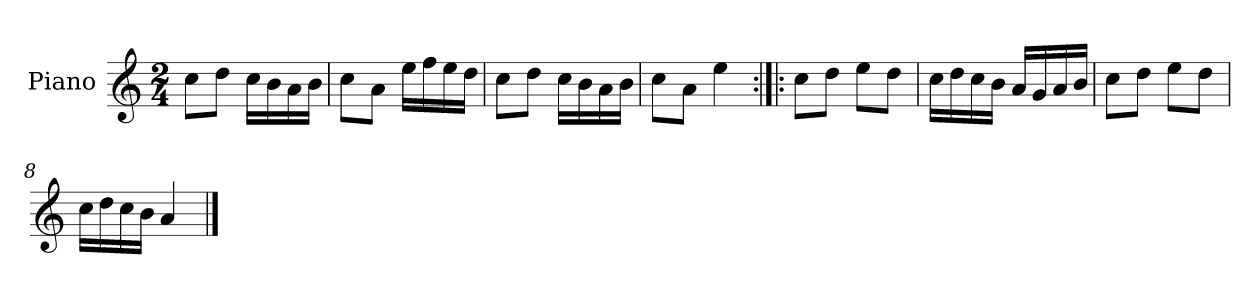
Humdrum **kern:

**kern
*part1
*staff1
*I"Piano
*I'Pno.
*clefG2
*k[]
*M2/4
=1
8cc\L
8dd\J
16cc\LL
16b\
16a\
16b\JJ
=2
8cc\L
8a\J
16ee\LL
16ff\
16ee\
16dd\JJ
=3
8cc\L
8dd\J
16cc\LL
16b\
16a\
16b\JJ
=4
8cc\L
8a\J
4ee\
=5:|!|:
8cc\L
8dd\J
8ee\L
8dd\J
=6
16cc\LL
16dd\
16cc\
16b\JJ
16a/LL
16g/
16a/
16b/JJ
=7
8cc\L
8dd\J
8ee\L
8dd\J
!!LO:LB:g=z
=8
16cc\LL
16dd\
16cc\
16b\JJ
4a/
==
*-
